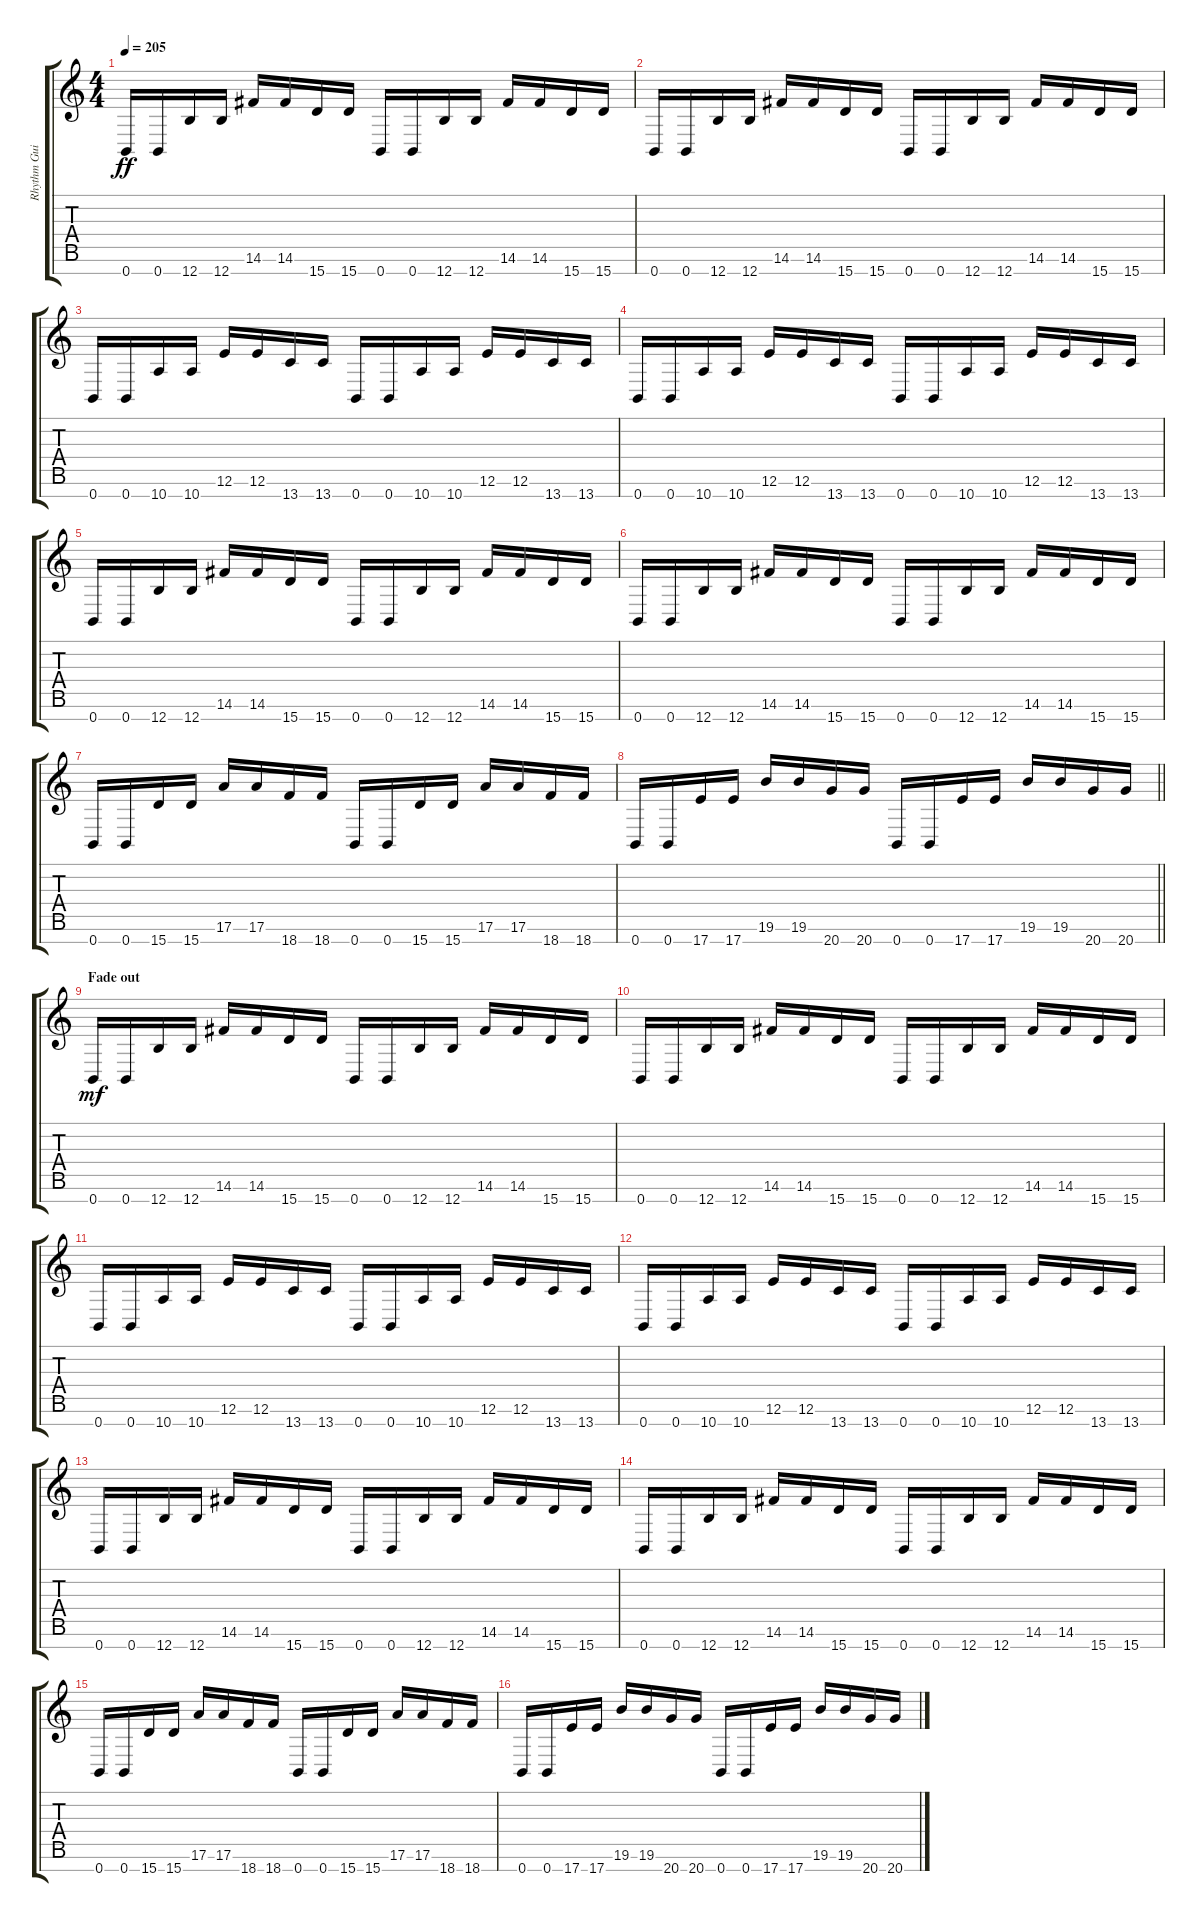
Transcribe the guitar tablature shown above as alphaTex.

\track ("Rhythm Guitar 1" "Rhythm Gui") {instrument distortionguitar}
\staff {score tabs}
\tuning (E4 B3 G3 D3 A2 E2 B1) {hide}
\ts (4 4)
\tempo 205
\clef g2
\ks c
0.7.16{dy ff} 0.7.16 12.7.16 12.7.16 14.6.16 14.6.16 15.7.16 15.7.16 0.7.16 0.7.16 12.7.16 12.7.16 14.6.16 14.6.16 15.7.16 15.7.16 |
0.7.16 0.7.16 12.7.16 12.7.16 14.6.16 14.6.16 15.7.16 15.7.16 0.7.16 0.7.16 12.7.16 12.7.16 14.6.16 14.6.16 15.7.16 15.7.16 |
0.7.16 0.7.16 10.7.16 10.7.16 12.6.16 12.6.16 13.7.16 13.7.16 0.7.16 0.7.16 10.7.16 10.7.16 12.6.16 12.6.16 13.7.16 13.7.16 |
0.7.16 0.7.16 10.7.16 10.7.16 12.6.16 12.6.16 13.7.16 13.7.16 0.7.16 0.7.16 10.7.16 10.7.16 12.6.16 12.6.16 13.7.16 13.7.16 |
0.7.16 0.7.16 12.7.16 12.7.16 14.6.16 14.6.16 15.7.16 15.7.16 0.7.16 0.7.16 12.7.16 12.7.16 14.6.16 14.6.16 15.7.16 15.7.16 |
0.7.16 0.7.16 12.7.16 12.7.16 14.6.16 14.6.16 15.7.16 15.7.16 0.7.16 0.7.16 12.7.16 12.7.16 14.6.16 14.6.16 15.7.16 15.7.16 |
0.7.16 0.7.16 15.7.16 15.7.16 17.6.16 17.6.16 18.7.16 18.7.16 0.7.16 0.7.16 15.7.16 15.7.16 17.6.16 17.6.16 18.7.16 18.7.16 |
\barLineRight lightlight
0.7.16 0.7.16 17.7.16 17.7.16 19.6.16 19.6.16 20.7.16 20.7.16 0.7.16 0.7.16 17.7.16 17.7.16 19.6.16 19.6.16 20.7.16 20.7.16 |
\section ("" "Fade out")
0.7.16{dy mf} 0.7.16 12.7.16 12.7.16 14.6.16 14.6.16 15.7.16 15.7.16 0.7.16 0.7.16 12.7.16 12.7.16 14.6.16 14.6.16 15.7.16 15.7.16 |
0.7.16 0.7.16 12.7.16 12.7.16 14.6.16 14.6.16 15.7.16 15.7.16 0.7.16 0.7.16 12.7.16 12.7.16 14.6.16 14.6.16 15.7.16 15.7.16 |
0.7.16 0.7.16 10.7.16 10.7.16 12.6.16 12.6.16 13.7.16 13.7.16 0.7.16 0.7.16 10.7.16 10.7.16 12.6.16 12.6.16 13.7.16 13.7.16 |
0.7.16 0.7.16 10.7.16 10.7.16 12.6.16 12.6.16 13.7.16 13.7.16 0.7.16 0.7.16 10.7.16 10.7.16 12.6.16 12.6.16 13.7.16 13.7.16 |
0.7.16 0.7.16 12.7.16 12.7.16 14.6.16 14.6.16 15.7.16 15.7.16 0.7.16 0.7.16 12.7.16 12.7.16 14.6.16 14.6.16 15.7.16 15.7.16 |
0.7.16 0.7.16 12.7.16 12.7.16 14.6.16 14.6.16 15.7.16 15.7.16 0.7.16 0.7.16 12.7.16 12.7.16 14.6.16 14.6.16 15.7.16 15.7.16 |
0.7.16 0.7.16 15.7.16 15.7.16 17.6.16 17.6.16 18.7.16 18.7.16 0.7.16 0.7.16 15.7.16 15.7.16 17.6.16 17.6.16 18.7.16 18.7.16 |
0.7.16 0.7.16 17.7.16 17.7.16 19.6.16 19.6.16 20.7.16 20.7.16 0.7.16 0.7.16 17.7.16 17.7.16 19.6.16 19.6.16 20.7.16 20.7.16
